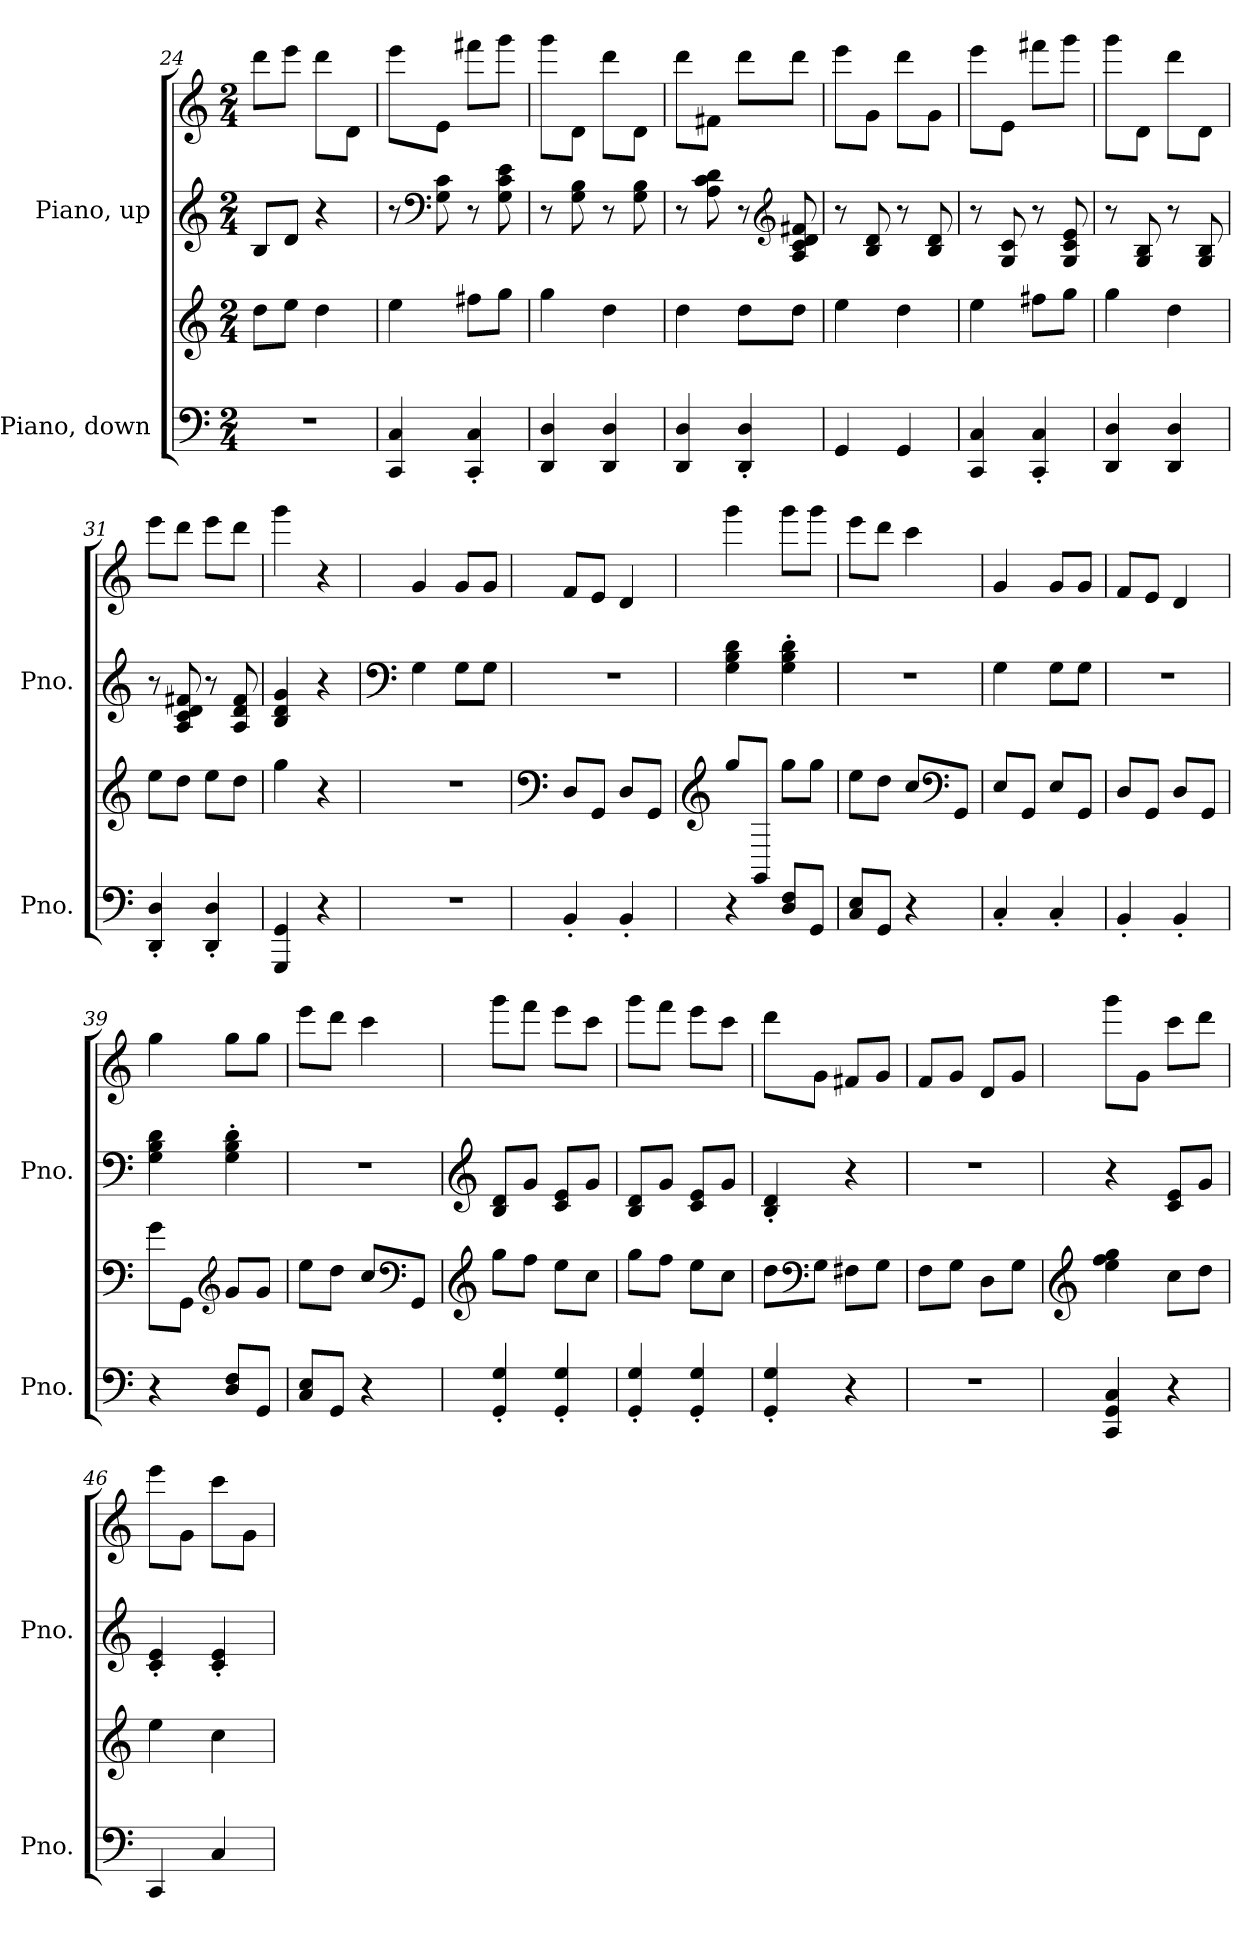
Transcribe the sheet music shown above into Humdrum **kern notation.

**kern	**kern	**kern	**kern
*part2	*part2	*part1	*part1
*staff4	*staff3	*staff2	*staff1
*I"Piano, down	*	*I"Piano, up	*
*I'Pno.	*	*I'Pno.	*
*clefF4	*clefG2	*clefG2	*clefG2
*k[]	*k[]	*k[]	*k[]
*M2/4	*M2/4	*M2/4	*M2/4
=24	=24	=24	=24
2r	8dd\L	8B/L	8ddd\L
.	8ee\J	8d/J	8eee\J
.	4dd\	4r	8ddd\L
.	.	.	8d\J
=25	=25	=25	=25
4CC/ 4C/	4ee\	8r	8eee\L
*	*	*clefF4	*
.	.	8G\ 8c\	8e\J
4CC/' 4C/'	8ff#X\L	8r	8fff#X\L
.	8gg\J	8G\ 8c\ 8e\	8ggg\J
=26	=26	=26	=26
4DD/ 4D/	4gg\	8r	8ggg\L
.	.	8G\ 8B\	8d\J
4DD/ 4D/	4dd\	8r	8ddd\L
.	.	8G\ 8B\	8d\J
!!LO:LB:g=z
=27	=27	=27	=27
4DD/ 4D/	4dd\	8r	8ddd\L
.	.	8A\ 8c\ 8d\	8f#X\J
4DD/' 4D/'	8dd\L	8r	8ddd\L
*	*	*clefG2	*
.	8dd\J	8A/ 8c/ 8d/ 8f#X/	8ddd\J
=28	=28	=28	=28
4GG/	4ee\	8r	8eee\L
.	.	8B/ 8d/	8g\J
4GG/	4dd\	8r	8ddd\L
.	.	8B/ 8d/	8g\J
=29	=29	=29	=29
4CC/ 4C/	4ee\	8r	8eee\L
.	.	8G/ 8c/	8e\J
4CC/' 4C/'	8ff#X\L	8r	8fff#X\L
.	8gg\J	8G/ 8c/ 8e/	8ggg\J
=30	=30	=30	=30
4DD/ 4D/	4gg\	8r	8ggg\L
.	.	8G/ 8B/	8d\J
4DD/ 4D/	4dd\	8r	8ddd\L
.	.	8G/ 8B/	8d\J
=31	=31	=31	=31
4DD/' 4D/'	8ee\L	8r	8eee\L
.	8dd\J	8A/ 8c/ 8d/ 8f#X/	8ddd\J
4DD/' 4D/'	8ee\L	8r	8eee\L
.	8dd\J	8A/ 8d/ 8f#/	8ddd\J
=32	=32	=32	=32
4GGG/ 4GG/	4gg\	4B/ 4d/ 4g/	4ggg\
4r	4r	4r	4r
=33	=33	=33	=33
*	*	*clefF4	*
2r	2r	4G\	4g/
.	.	8G\L	8g/L
.	.	8G\J	8g/J
!!LO:LB:g=z
=34	=34	=34	=34
*	*clefF4	*	*
4BB'/	8D/L	2r	8f/L
.	8GG/J	.	8e/J
4BB'/	8D/L	.	4d/
.	8GG/J	.	.
=35	=35	=35	=35
*	*clefG2	*	*
4r	8gg/L	4G\ 4B\ 4d\	4ggg\
.	8GG/J	.	.
8D/ 8F/L	8gg\L	4G\' 4B\' 4d\'	8ggg\L
8GG/J	8gg\J	.	8ggg\J
=36	=36	=36	=36
8C/ 8E/L	8ee\L	2r	8eee\L
8GG/J	8dd\J	.	8ddd\J
4r	8cc/L	.	4ccc\
*	*clefF4	*	*
.	8GG/J	.	.
=37	=37	=37	=37
4C'/	8E/L	4G\	4g/
.	8GG/J	.	.
4C'/	8E/L	8G\L	8g/L
.	8GG/J	8G\J	8g/J
=38	=38	=38	=38
4BB'/	8D/L	2r	8f/L
.	8GG/J	.	8e/J
4BB'/	8D/L	.	4d/
.	8GG/J	.	.
=39	=39	=39	=39
4r	8g\L	4G\ 4B\ 4d\	4gg\
.	8GG\J	.	.
*	*clefG2	*	*
8D/ 8F/L	8g/L	4G\' 4B\' 4d\'	8gg\L
8GG/J	8g/J	.	8gg\J
=40	=40	=40	=40
8C/ 8E/L	8ee\L	2r	8eee\L
8GG/J	8dd\J	.	8ddd\J
4r	8cc/L	.	4ccc\
*	*clefF4	*	*
.	8GG/J	.	.
!!LO:PB:g=z
=41	=41	=41	=41
*	*clefG2	*clefG2	*
4GG/' 4G/'	8gg\L	8B/ 8d/L	8ggg\L
.	8ff\J	8g/J	8fff\J
4GG/' 4G/'	8ee\L	8c/ 8e/L	8eee\L
.	8cc\J	8g/J	8ccc\J
=42	=42	=42	=42
4GG/' 4G/'	8gg\L	8B/ 8d/L	8ggg\L
.	8ff\J	8g/J	8fff\J
4GG/' 4G/'	8ee\L	8c/ 8e/L	8eee\L
.	8cc\J	8g/J	8ccc\J
=43	=43	=43	=43
4GG/' 4G/'	8dd\L	4B/' 4d/'	8ddd\L
*	*clefF4	*	*
.	8G\J	.	8g\J
4r	8F#X\L	4r	8f#X/L
.	8G\J	.	8g/J
=44	=44	=44	=44
2r	8F\L	2r	8f/L
.	8G\J	.	8g/J
.	8D\L	.	8d/L
.	8G\J	.	8g/J
=45	=45	=45	=45
*	*clefG2	*	*
4CC/ 4GG/ 4C/	4ee\ 4ff\ 4gg\	4r	8ggg\L
.	.	.	8g\J
4r	8cc\L	8c/ 8e/L	8ccc\L
.	8dd\J	8g/J	8ddd\J
=46	=46	=46	=46
4CC/	4ee\	4c/' 4e/'	8eee\L
.	.	.	8g\J
4C/	4cc\	4c/' 4e/'	8ccc\L
.	.	.	8g\J
=	=	=	=
*-	*-	*-	*-
